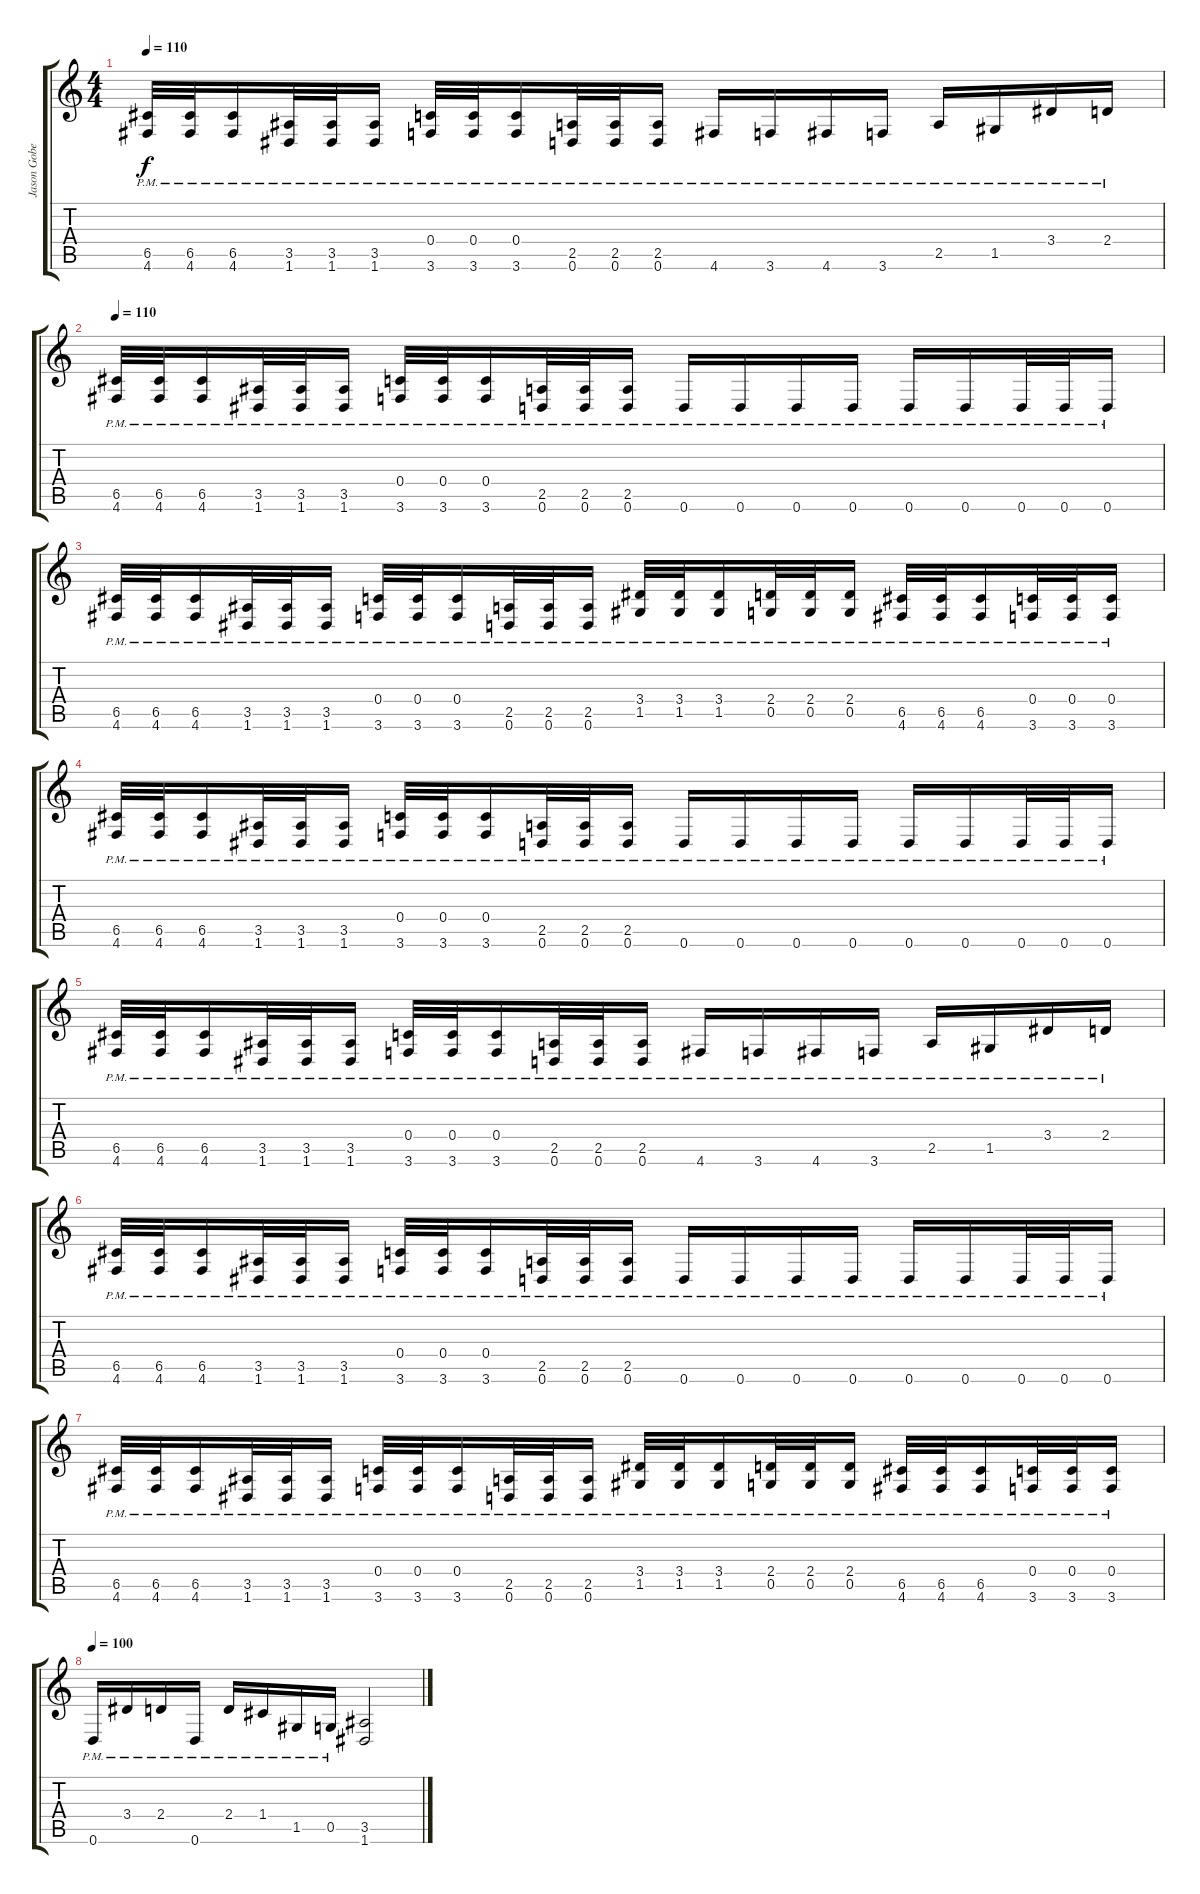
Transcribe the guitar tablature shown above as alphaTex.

\track ("Jason Gobel " "Jason Gobe") {instrument distortionguitar}
\staff {score tabs}
\tuning (D4 A3 F3 C3 G2 D2) {hide}
\ts (4 4)
\tempo 110
\clef g2
\ks c
(6.5{pm} 4.6{pm}).32{dy f} (6.5{pm} 4.6{pm}).32 (6.5{pm} 4.6{pm}).16 (3.5{pm} 1.6{pm}).32 (3.5{pm} 1.6{pm}).32 (3.5{pm} 1.6{pm}).16 (0.4{pm} 3.6{pm}).32 (0.4{pm} 3.6{pm}).32 (0.4{pm} 3.6{pm}).16 (2.5{pm} 0.6{pm}).32 (2.5{pm} 0.6{pm}).32 (2.5{pm} 0.6{pm}).16 4.6{pm}.16 3.6{pm}.16 4.6{pm}.16 3.6{pm}.16 2.5{pm}.16 1.5{pm}.16 3.4{pm}.16 2.4{pm}.16 |
\tempo 110
(6.5{pm} 4.6{pm}).32 (6.5{pm} 4.6{pm}).32 (6.5{pm} 4.6{pm}).16 (3.5{pm} 1.6{pm}).32 (3.5{pm} 1.6{pm}).32 (3.5{pm} 1.6{pm}).16 (0.4{pm} 3.6{pm}).32 (0.4{pm} 3.6{pm}).32 (0.4{pm} 3.6{pm}).16 (2.5{pm} 0.6{pm}).32 (2.5{pm} 0.6{pm}).32 (2.5{pm} 0.6{pm}).16 0.6{pm}.16 0.6{pm}.16 0.6{pm}.16 0.6{pm}.16 0.6{pm}.16 0.6{pm}.16 0.6{pm}.32 0.6{pm}.32 0.6{pm}.16 |
(6.5{pm} 4.6{pm}).32 (6.5{pm} 4.6{pm}).32 (6.5{pm} 4.6{pm}).16 (3.5{pm} 1.6{pm}).32 (3.5{pm} 1.6{pm}).32 (3.5{pm} 1.6{pm}).16 (0.4{pm} 3.6{pm}).32 (0.4{pm} 3.6{pm}).32 (0.4{pm} 3.6{pm}).16 (2.5{pm} 0.6{pm}).32 (2.5{pm} 0.6{pm}).32 (2.5{pm} 0.6{pm}).16 (3.4{pm} 1.5{pm}).32 (3.4{pm} 1.5{pm}).32 (3.4{pm} 1.5{pm}).16 (2.4{pm} 0.5{pm}).32 (2.4{pm} 0.5{pm}).32 (2.4{pm} 0.5{pm}).16 (6.5{pm} 4.6{pm}).32 (6.5{pm} 4.6{pm}).32 (6.5{pm} 4.6{pm}).16 (0.4{pm} 3.6{pm}).32 (0.4{pm} 3.6{pm}).32 (0.4{pm} 3.6{pm}).16 |
(6.5{pm} 4.6{pm}).32 (6.5{pm} 4.6{pm}).32 (6.5{pm} 4.6{pm}).16 (3.5{pm} 1.6{pm}).32 (3.5{pm} 1.6{pm}).32 (3.5{pm} 1.6{pm}).16 (0.4{pm} 3.6{pm}).32 (0.4{pm} 3.6{pm}).32 (0.4{pm} 3.6{pm}).16 (2.5{pm} 0.6{pm}).32 (2.5{pm} 0.6{pm}).32 (2.5{pm} 0.6{pm}).16 0.6{pm}.16 0.6{pm}.16 0.6{pm}.16 0.6{pm}.16 0.6{pm}.16 0.6{pm}.16 0.6{pm}.32 0.6{pm}.32 0.6{pm}.16 |
(6.5{pm} 4.6{pm}).32 (6.5{pm} 4.6{pm}).32 (6.5{pm} 4.6{pm}).16 (3.5{pm} 1.6{pm}).32 (3.5{pm} 1.6{pm}).32 (3.5{pm} 1.6{pm}).16 (0.4{pm} 3.6{pm}).32 (0.4{pm} 3.6{pm}).32 (0.4{pm} 3.6{pm}).16 (2.5{pm} 0.6{pm}).32 (2.5{pm} 0.6{pm}).32 (2.5{pm} 0.6{pm}).16 4.6{pm}.16 3.6{pm}.16 4.6{pm}.16 3.6{pm}.16 2.5{pm}.16 1.5{pm}.16 3.4{pm}.16 2.4{pm}.16 |
(6.5{pm} 4.6{pm}).32 (6.5{pm} 4.6{pm}).32 (6.5{pm} 4.6{pm}).16 (3.5{pm} 1.6{pm}).32 (3.5{pm} 1.6{pm}).32 (3.5{pm} 1.6{pm}).16 (0.4{pm} 3.6{pm}).32 (0.4{pm} 3.6{pm}).32 (0.4{pm} 3.6{pm}).16 (2.5{pm} 0.6{pm}).32 (2.5{pm} 0.6{pm}).32 (2.5{pm} 0.6{pm}).16 0.6{pm}.16 0.6{pm}.16 0.6{pm}.16 0.6{pm}.16 0.6{pm}.16 0.6{pm}.16 0.6{pm}.32 0.6{pm}.32 0.6{pm}.16 |
(6.5{pm} 4.6{pm}).32 (6.5{pm} 4.6{pm}).32 (6.5{pm} 4.6{pm}).16 (3.5{pm} 1.6{pm}).32 (3.5{pm} 1.6{pm}).32 (3.5{pm} 1.6{pm}).16 (0.4{pm} 3.6{pm}).32 (0.4{pm} 3.6{pm}).32 (0.4{pm} 3.6{pm}).16 (2.5{pm} 0.6{pm}).32 (2.5{pm} 0.6{pm}).32 (2.5{pm} 0.6{pm}).16 (3.4{pm} 1.5{pm}).32 (3.4{pm} 1.5{pm}).32 (3.4{pm} 1.5{pm}).16 (2.4{pm} 0.5{pm}).32 (2.4{pm} 0.5{pm}).32 (2.4{pm} 0.5{pm}).16 (6.5{pm} 4.6{pm}).32 (6.5{pm} 4.6{pm}).32 (6.5{pm} 4.6{pm}).16 (0.4{pm} 3.6{pm}).32 (0.4{pm} 3.6{pm}).32 (0.4{pm} 3.6{pm}).16 |
\section ("" "")
\tempo 100
0.6{pm}.16 3.4{pm}.16 2.4{pm}.16 0.6{pm}.16 2.4{pm}.16 1.4{pm}.16 1.5{pm}.16 0.5{pm}.16 (3.5 1.6).2
